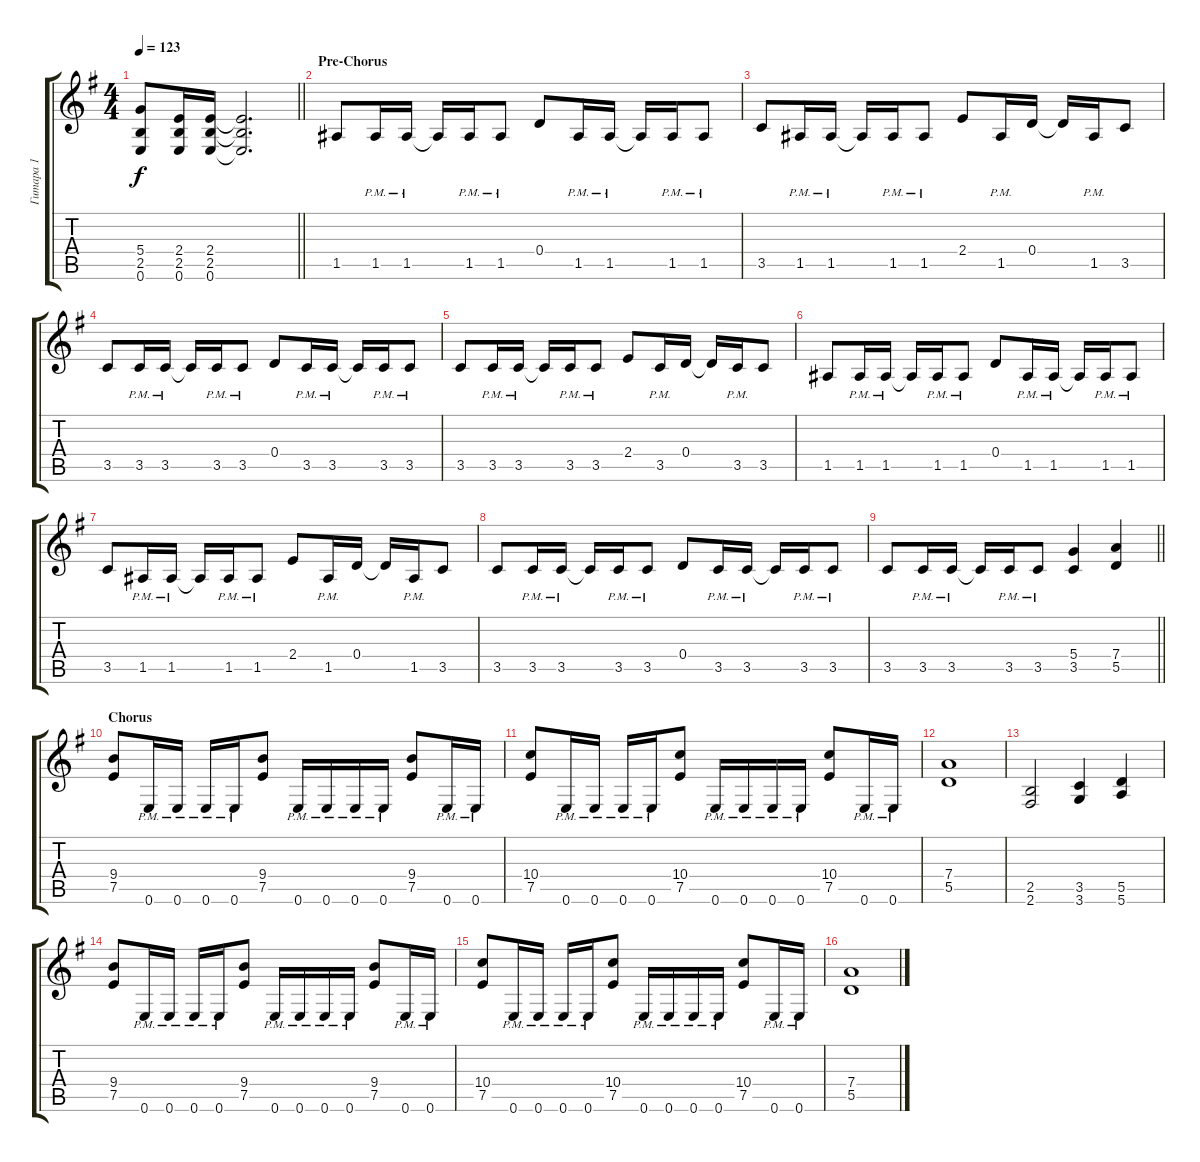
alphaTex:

\track ("Гитара 1" "Гитара 1") {instrument distortionguitar}
\staff {score tabs}
\tuning (E4 B3 G3 D3 A2 E2) {hide}
\ts (4 4)
\tempo 123
\clef g2
\barLineRight lightlight
\ks eminor
(5.4 2.5 0.6).8{dy f} (2.4 2.5 0.6).16 (2.4 2.5 0.6).16 (2.4{t} 2.5{t} 0.6{t}).2{d} |
\section ("" "Pre-Chorus")
1.5.8 1.5{pm}.16 1.5{pm}.16 1.5{t}.16 1.5{pm}.16 1.5{pm}.8 0.4.8 1.5{pm}.16 1.5{pm}.16 1.5{t}.16 1.5{pm}.16 1.5{pm}.8 |
3.5.8 1.5{pm}.16 1.5{pm}.16 1.5{t}.16 1.5{pm}.16 1.5{pm}.8 2.4.8 1.5{pm}.16 0.4.16 0.4{t}.16 1.5{pm}.16 3.5.8 |
3.5.8 3.5{pm}.16 3.5{pm}.16 3.5{t}.16 3.5{pm}.16 3.5{pm}.8 0.4.8 3.5{pm}.16 3.5{pm}.16 3.5{t}.16 3.5{pm}.16 3.5{pm}.8 |
3.5.8 3.5{pm}.16 3.5{pm}.16 3.5{t}.16 3.5{pm}.16 3.5{pm}.8 2.4.8 3.5{pm}.16 0.4.16 0.4{t}.16 3.5{pm}.16 3.5.8 |
1.5.8 1.5{pm}.16 1.5{pm}.16 1.5{t}.16 1.5{pm}.16 1.5{pm}.8 0.4.8 1.5{pm}.16 1.5{pm}.16 1.5{t}.16 1.5{pm}.16 1.5{pm}.8 |
3.5.8 1.5{pm}.16 1.5{pm}.16 1.5{t}.16 1.5{pm}.16 1.5{pm}.8 2.4.8 1.5{pm}.16 0.4.16 0.4{t}.16 1.5{pm}.16 3.5.8 |
3.5.8 3.5{pm}.16 3.5{pm}.16 3.5{t}.16 3.5{pm}.16 3.5{pm}.8 0.4.8 3.5{pm}.16 3.5{pm}.16 3.5{t}.16 3.5{pm}.16 3.5{pm}.8 |
\barLineRight lightlight
3.5.8 3.5{pm}.16 3.5{pm}.16 3.5{t}.16 3.5{pm}.16 3.5{pm}.8 (5.4 3.5).4 (7.4 5.5).4 |
\section ("" "Chorus")
(9.4 7.5).8 0.6{pm}.16 0.6{pm}.16 0.6{pm}.16 0.6{pm}.16 (9.4 7.5).8 0.6{pm}.16 0.6{pm}.16 0.6{pm}.16 0.6{pm}.16 (9.4 7.5).8 0.6{pm}.16 0.6{pm}.16 |
(10.4 7.5).8 0.6{pm}.16 0.6{pm}.16 0.6{pm}.16 0.6{pm}.16 (10.4 7.5).8 0.6{pm}.16 0.6{pm}.16 0.6{pm}.16 0.6{pm}.16 (10.4 7.5).8 0.6{pm}.16 0.6{pm}.16 |
(7.4 5.5).1 |
(2.5 2.6).2 (3.5 3.6).4 (5.5 5.6).4 |
(9.4 7.5).8 0.6{pm}.16 0.6{pm}.16 0.6{pm}.16 0.6{pm}.16 (9.4 7.5).8 0.6{pm}.16 0.6{pm}.16 0.6{pm}.16 0.6{pm}.16 (9.4 7.5).8 0.6{pm}.16 0.6{pm}.16 |
(10.4 7.5).8 0.6{pm}.16 0.6{pm}.16 0.6{pm}.16 0.6{pm}.16 (10.4 7.5).8 0.6{pm}.16 0.6{pm}.16 0.6{pm}.16 0.6{pm}.16 (10.4 7.5).8 0.6{pm}.16 0.6{pm}.16 |
(7.4 5.5).1
